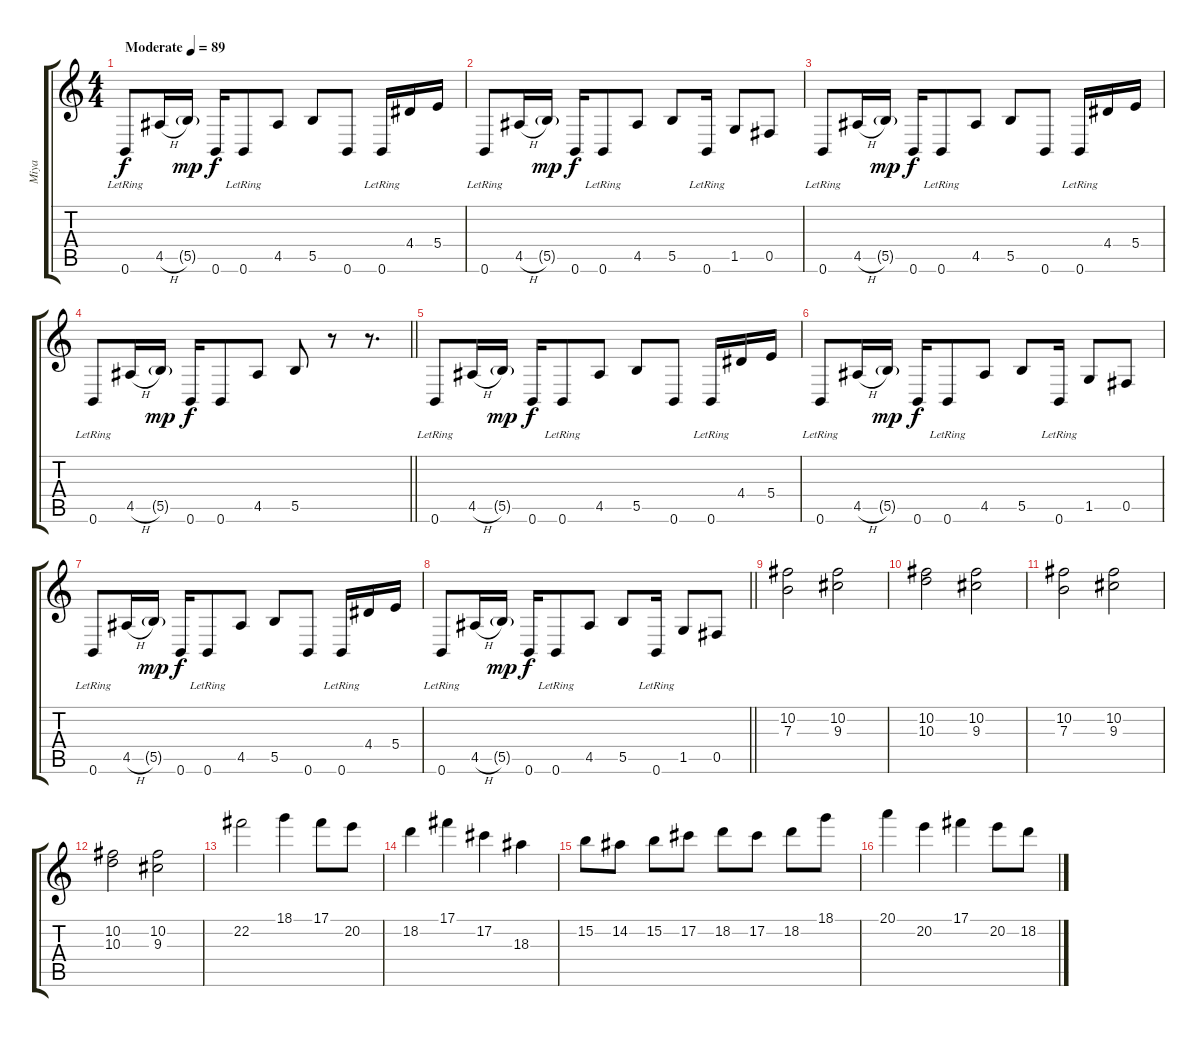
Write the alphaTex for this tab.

\track ("Miya" "Miya") {instrument overdrivenguitar}
\staff {score tabs}
\tuning (Db4 Ab3 E3 B2 Gb2 B1) {hide}
\ts (4 4)
\tempo (89 "Moderate")
\clef g2
\ks c
0.6{lr}.8{dy f instrument overdrivenguitar} 4.5{h}.16 5.5{g}.16{dy mp} 0.6.16{dy f} 0.6{lr}.8 4.5.8 5.5.8 0.6.8 0.6{lr}.16 4.4.16 5.4.16 |
0.6{lr}.8 4.5{h}.16 5.5{g}.16{dy mp} 0.6.16{dy f} 0.6{lr}.8 4.5.8 5.5.8 0.6{lr}.16 1.5.8 0.5.8 |
0.6{lr}.8 4.5{h}.16 5.5{g}.16{dy mp} 0.6.16{dy f} 0.6{lr}.8 4.5.8 5.5.8 0.6.8 0.6{lr}.16 4.4.16 5.4.16 |
\barLineRight lightlight
0.6{lr}.8 4.5{h}.16 5.5{g}.16{dy mp} 0.6.16{dy f} 0.6.8 4.5.8 5.5.8 r.8 r.8{d} |
0.6{lr}.8{volume 13 instrument overdrivenguitar} 4.5{h}.16 5.5{g}.16{dy mp} 0.6.16{dy f} 0.6{lr}.8 4.5.8 5.5.8 0.6.8 0.6{lr}.16 4.4.16 5.4.16 |
0.6{lr}.8 4.5{h}.16 5.5{g}.16{dy mp} 0.6.16{dy f} 0.6{lr}.8 4.5.8 5.5.8 0.6{lr}.16 1.5.8 0.5.8 |
0.6{lr}.8 4.5{h}.16 5.5{g}.16{dy mp} 0.6.16{dy f} 0.6{lr}.8 4.5.8 5.5.8 0.6.8 0.6{lr}.16 4.4.16 5.4.16 |
\barLineRight lightlight
0.6{lr}.8 4.5{h}.16 5.5{g}.16{dy mp} 0.6.16{dy f} 0.6{lr}.8 4.5.8 5.5.8 0.6{lr}.16 1.5.8 0.5.8 |
(10.2 7.3).2{instrument electricguitarclean} (10.2 9.3).2 |
(10.2 10.3).2 (10.2 9.3).2 |
(10.2 7.3).2 (10.2 9.3).2 |
(10.2 10.3).2 (10.2 9.3).2 |
22.2.2{volume 16} 18.1.4 17.1.8 20.2.8 |
18.2.4 17.1.4 17.2.4 18.3.4 |
15.2.8 14.2.8 15.2.8 17.2.8 18.2.8 17.2.8 18.2.8 18.1.8 |
20.1.4 20.2.4 17.1.4 20.2.8 18.2.8
